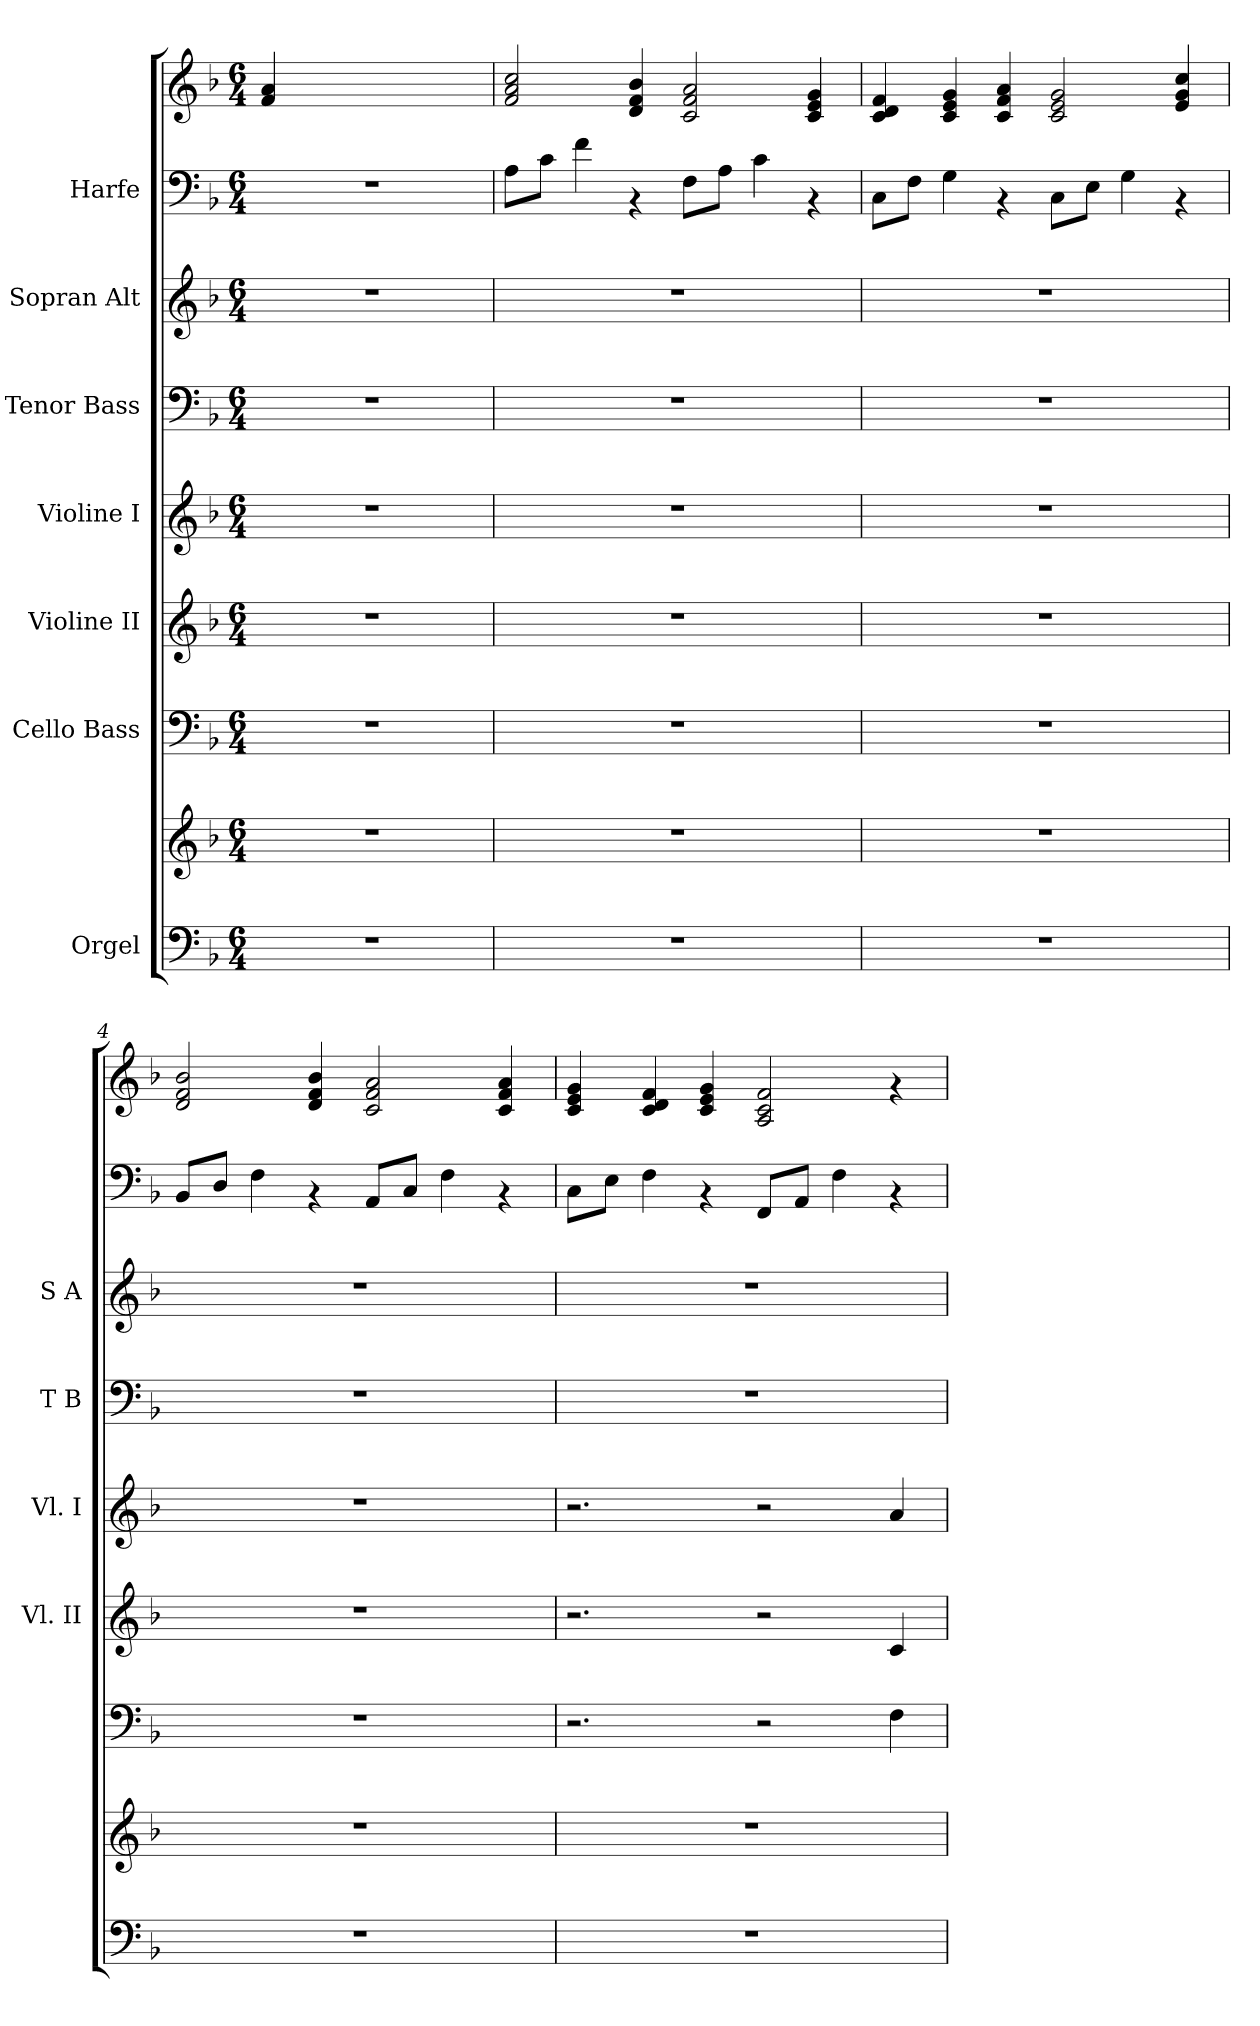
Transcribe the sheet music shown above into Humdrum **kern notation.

**kern	**kern	**kern	**kern	**kern	**kern	**kern	**kern	**kern
*part7	*part7	*part6	*part5	*part4	*part3	*part2	*part1	*part1
*staff9	*staff8	*staff7	*staff6	*staff5	*staff4	*staff3	*staff2	*staff1
*I"Orgel	*	*I"Cello Bass	*I"Violine II	*I"Violine I	*I"Tenor Bass	*I"Sopran Alt	*I"Harfe	*
*	*	*	*I'Vl. II	*I'Vl. I	*I'T B	*I'S A	*	*
*clefF4	*clefG2	*clefF4	*clefG2	*clefG2	*clefF4	*clefG2	*clefF4	*clefG2
*k[b-]	*k[b-]	*k[b-]	*k[b-]	*k[b-]	*k[b-]	*k[b-]	*k[b-]	*k[b-]
*F:	*F:	*F:	*F:	*F:	*F:	*F:	*F:	*F:
*M6/4	*M6/4	*M6/4	*M6/4	*M6/4	*M6/4	*M6/4	*M6/4	*M6/4
=1	=1	=1	=1	=1	=1	=1	=1	=1
1.r	1.r	1.r	1.r	1.r	1.r	1.r	1.r	4f/ 4a/
.	.	.	.	.	.	.	.	1ryy
.	.	.	.	.	.	.	.	4ryy
=2	=2	=2	=2	=2	=2	=2	=2	=2
1.r	1.r	1.r	1.r	1.r	1.r	1.r	8A\L	2f/ 2a/ 2cc/
.	.	.	.	.	.	.	8c\J	.
.	.	.	.	.	.	.	4f\	.
.	.	.	.	.	.	.	4rAA	4d/ 4f/ 4b-/
.	.	.	.	.	.	.	8F\L	2c/ 2f/ 2a/
.	.	.	.	.	.	.	8A\J	.
.	.	.	.	.	.	.	4c\	.
.	.	.	.	.	.	.	4rAA	4c/ 4e/ 4g/
=3	=3	=3	=3	=3	=3	=3	=3	=3
1.r	1.r	1.r	1.r	1.r	1.r	1.r	8C\L	4c/ 4d/ 4f/
.	.	.	.	.	.	.	8F\J	.
.	.	.	.	.	.	.	4G\	4c/ 4e/ 4g/
.	.	.	.	.	.	.	4rAA	4c/ 4f/ 4a/
.	.	.	.	.	.	.	8C\L	2c/ 2e/ 2g/
.	.	.	.	.	.	.	8E\J	.
.	.	.	.	.	.	.	4G\	.
.	.	.	.	.	.	.	4rAA	4e/ 4g/ 4cc/
=4	=4	=4	=4	=4	=4	=4	=4	=4
1.r	1.r	1.r	1.r	1.r	1.r	1.r	8BB-/L	2d/ 2f/ 2b-/
.	.	.	.	.	.	.	8D/J	.
.	.	.	.	.	.	.	4F\	.
.	.	.	.	.	.	.	4rAA	4d/ 4f/ 4b-/
.	.	.	.	.	.	.	8AA/L	2c/ 2f/ 2a/
.	.	.	.	.	.	.	8C/J	.
.	.	.	.	.	.	.	4F\	.
.	.	.	.	.	.	.	4rAA	4c/ 4f/ 4a/
!!LO:PB:g=z
=5	=5	=5	=5	=5	=5	=5	=5	=5
1.r	1.r	2.r	2.r	2.r	1.r	1.r	8C\L	4c/ 4e/ 4g/
.	.	.	.	.	.	.	8E\J	.
.	.	.	.	.	.	.	4F\	4c/ 4d/ 4f/
.	.	.	.	.	.	.	4rAA	4c/ 4e/ 4g/
.	.	2r	2r	2r	.	.	8FF/L	2A/ 2c/ 2f/
.	.	.	.	.	.	.	8AA/J	.
.	.	.	.	.	.	.	4F\	.
.	.	4F\	4c/	4a/	.	.	4rAA	4rf
=	=	=	=	=	=	=	=	=
*-	*-	*-	*-	*-	*-	*-	*-	*-
